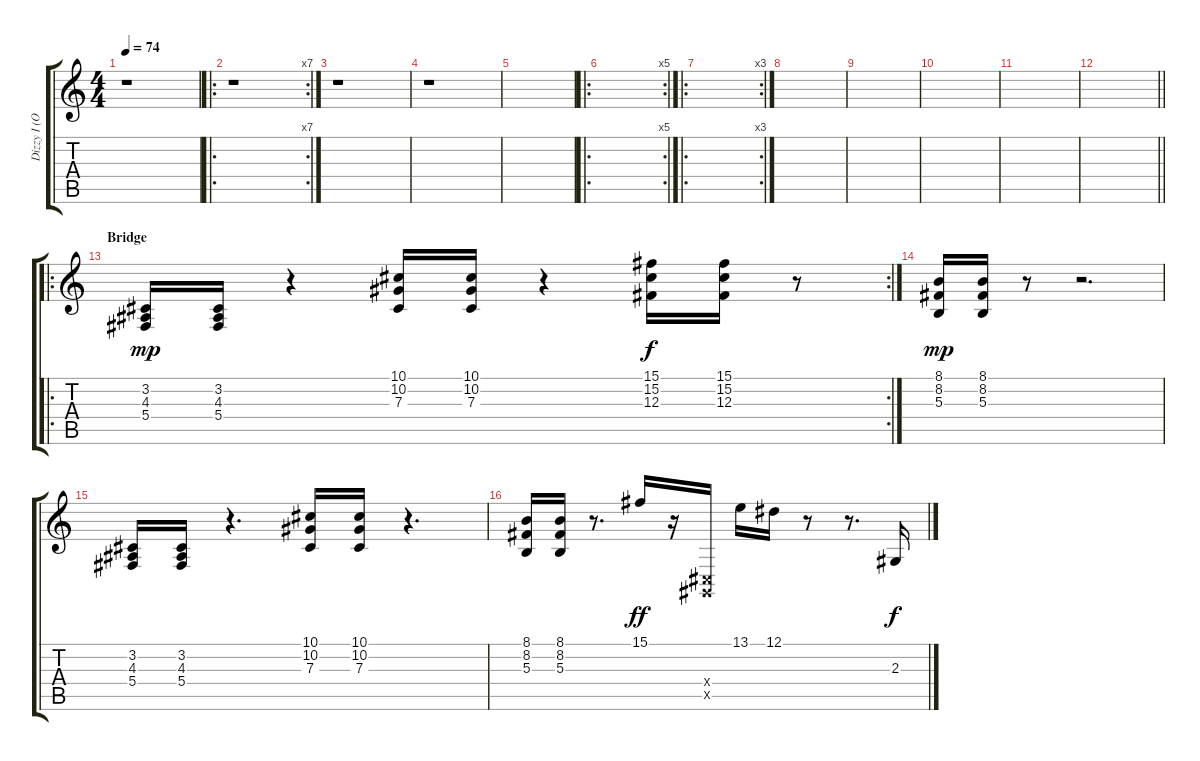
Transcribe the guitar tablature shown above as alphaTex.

\track ("Dizzy I (Organ)" "Dizzy I (O") {instrument synthstrings1}
\staff {score tabs}
\tuning (Eb4 Bb3 Gb3 Db3 Ab2 Eb2) {hide}
\ts (4 4)
\tempo 74
\clef g2
\ks c
r.1{dy mp} |
\ro
\rc 7
r.1 |
r.1 |
r.1 |
|
\ro
\rc 5
|
\ro
\rc 3
|
|
|
|
|
\barLineRight lightlight
|
\ro
\rc 2
\section ("" "Bridge")
(3.2 4.3 5.4).16 (3.2 4.3 5.4).16 r.4 (10.1 10.2 7.3).16 (10.1 10.2 7.3).16 r.4 (15.1 15.2 12.3).16{dy f} (15.1 15.2 12.3).16 r.8 |
(8.1 8.2 5.3).16{dy mp} (8.1 8.2 5.3).16 r.8 r.2{d} |
(3.2 4.3 5.4).16 (3.2 4.3 5.4).16 r.4{d} (10.1 10.2 7.3).16 (10.1 10.2 7.3).16 r.4{d} |
(8.1 8.2 5.3).16 (8.1 8.2 5.3).16 r.8{d} 15.1.16{dy ff} r.16 (0.4{x} 0.5{x}).16 13.1.16 12.1.16 r.8 r.8{d} 2.3.16{dy f}
